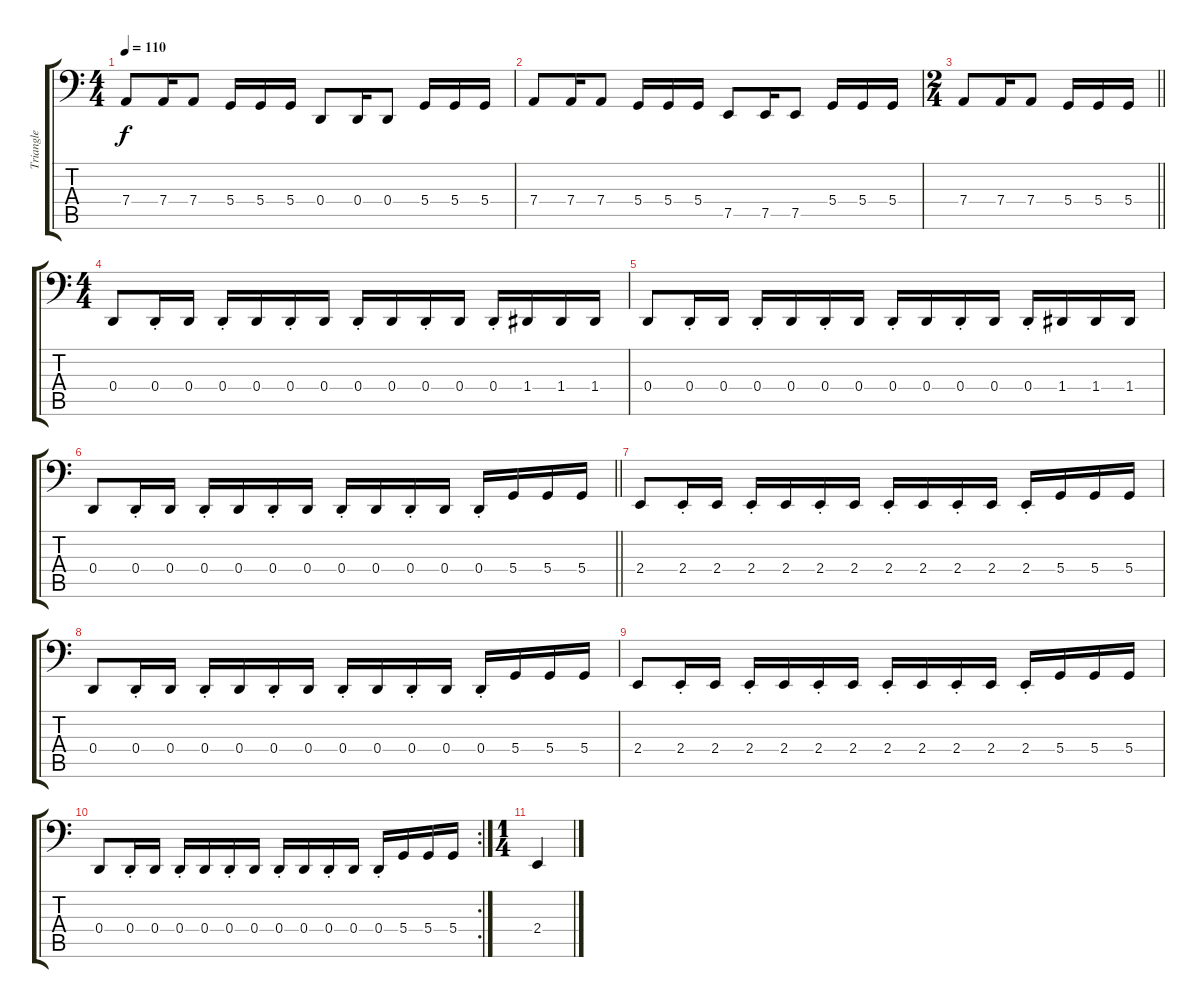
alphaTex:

\track ("Triangle" "Triangle") {instrument lead1square}
\staff {score tabs}
\tuning (E3 B2 G2 D2 A1 E1) {hide}
\ts (4 4)
\tempo 110
\clef f4
\ks c
7.4.8{dy f} 7.4.16 7.4.8 5.4.16 5.4.16 5.4.16 0.4.8 0.4.16 0.4.8 5.4.16 5.4.16 5.4.16 |
7.4.8 7.4.16 7.4.8 5.4.16 5.4.16 5.4.16 7.5.8 7.5.16 7.5.8 5.4.16 5.4.16 5.4.16 |
\ts (2 4)
\barLineRight lightlight
7.4.8 7.4.16 7.4.8 5.4.16 5.4.16 5.4.16 |
\ts (4 4)
0.4.8 0.4{st}.16 0.4.16 0.4{st}.16 0.4.16 0.4{st}.16 0.4.16 0.4{st}.16 0.4.16 0.4{st}.16 0.4.16 0.4{st}.16 1.4.16 1.4.16 1.4.16 |
0.4.8 0.4{st}.16 0.4.16 0.4{st}.16 0.4.16 0.4{st}.16 0.4.16 0.4{st}.16 0.4.16 0.4{st}.16 0.4.16 0.4{st}.16 1.4.16 1.4.16 1.4.16 |
\barLineRight lightlight
0.4.8 0.4{st}.16 0.4.16 0.4{st}.16 0.4.16 0.4{st}.16 0.4.16 0.4{st}.16 0.4.16 0.4{st}.16 0.4.16 0.4{st}.16 5.4.16 5.4.16 5.4.16 |
\section ("" "")
2.4.8 2.4{st}.16 2.4.16 2.4{st}.16 2.4.16 2.4{st}.16 2.4.16 2.4{st}.16 2.4.16 2.4{st}.16 2.4.16 2.4{st}.16 5.4.16 5.4.16 5.4.16 |
0.4.8 0.4{st}.16 0.4.16 0.4{st}.16 0.4.16 0.4{st}.16 0.4.16 0.4{st}.16 0.4.16 0.4{st}.16 0.4.16 0.4{st}.16 5.4.16 5.4.16 5.4.16 |
2.4.8 2.4{st}.16 2.4.16 2.4{st}.16 2.4.16 2.4{st}.16 2.4.16 2.4{st}.16 2.4.16 2.4{st}.16 2.4.16 2.4{st}.16 5.4.16 5.4.16 5.4.16 |
\rc 2
0.4.8 0.4{st}.16 0.4.16 0.4{st}.16 0.4.16 0.4{st}.16 0.4.16 0.4{st}.16 0.4.16 0.4{st}.16 0.4.16 0.4{st}.16 5.4.16 5.4.16 5.4.16 |
\ts (1 4)
2.4.4
